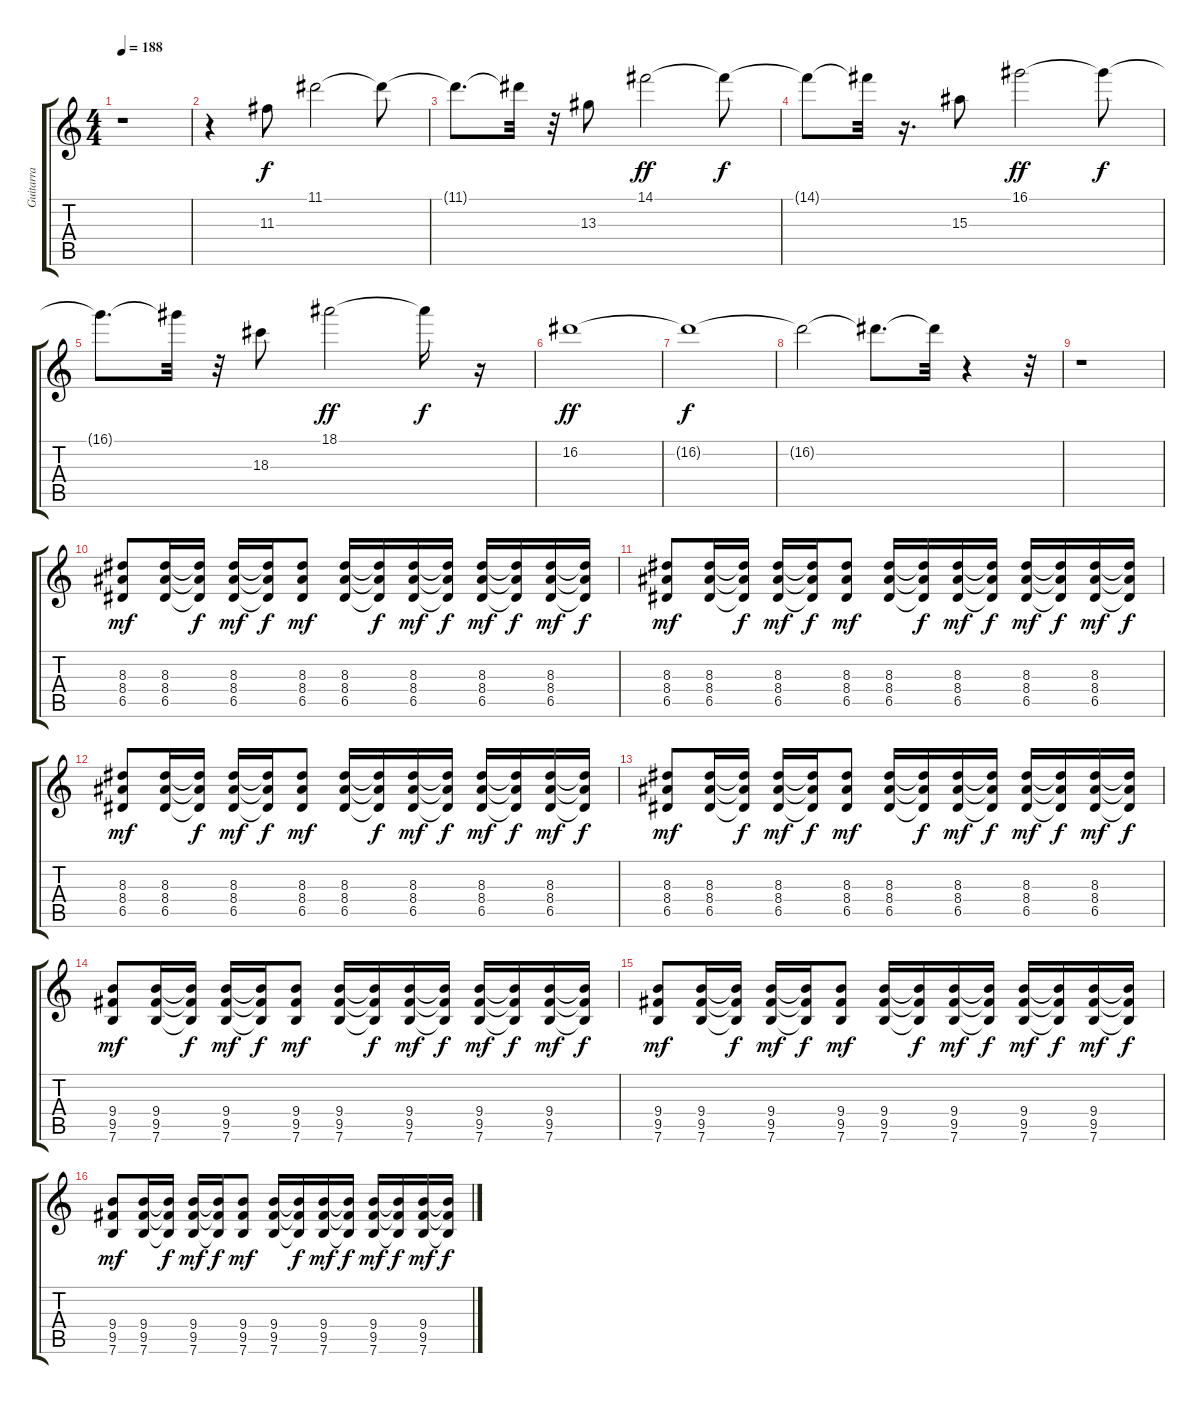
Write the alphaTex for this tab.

\track ("Guitarra " "Guitarra ") {instrument overdrivenguitar}
\staff {score tabs}
\tuning (E4 B3 G3 D3 A2 E2) {hide}
\ts (4 4)
\tempo 188
\clef g2
\ks c
r.1{dy f} |
r.4 11.3.8 11.1.2 11.1{t}.8 |
11.1{t}.8{d} 11.1{t}.32 r.32 13.3.8 14.1.2{dy ff} 14.1{t}.8{dy f} |
14.1{t}.8 14.1{t}.32 r.16{d} 15.3.8 16.1.2{dy ff} 16.1{t}.8{dy f} |
16.1{t}.8{d} 16.1{t}.32 r.32 18.3.8 18.1.2{dy ff} 18.1{t}.16{dy f} r.16 |
16.2.1{dy ff} |
16.2{t}.1{dy f} |
16.2{t}.2 16.2{t}.8{d} 16.2{t}.32 r.4 r.32 |
r.1 |
(8.3 8.4 6.5).8{dy mf} (8.3 8.4 6.5).16 (8.3{t} 8.4{t} 6.5{t}).16{dy f} (8.3 8.4 6.5).16{dy mf} (8.3{t} 8.4{t} 6.5{t}).16{dy f} (8.3 8.4 6.5).8{dy mf} (8.3 8.4 6.5).16 (8.3{t} 8.4{t} 6.5{t}).16{dy f} (8.3 8.4 6.5).16{dy mf} (8.3{t} 8.4{t} 6.5{t}).16{dy f} (8.3 8.4 6.5).16{dy mf} (8.3{t} 8.4{t} 6.5{t}).16{dy f} (8.3 8.4 6.5).16{dy mf} (8.3{t} 8.4{t} 6.5{t}).16{dy f} |
(8.3 8.4 6.5).8{dy mf} (8.3 8.4 6.5).16 (8.3{t} 8.4{t} 6.5{t}).16{dy f} (8.3 8.4 6.5).16{dy mf} (8.3{t} 8.4{t} 6.5{t}).16{dy f} (8.3 8.4 6.5).8{dy mf} (8.3 8.4 6.5).16 (8.3{t} 8.4{t} 6.5{t}).16{dy f} (8.3 8.4 6.5).16{dy mf} (8.3{t} 8.4{t} 6.5{t}).16{dy f} (8.3 8.4 6.5).16{dy mf} (8.3{t} 8.4{t} 6.5{t}).16{dy f} (8.3 8.4 6.5).16{dy mf} (8.3{t} 8.4{t} 6.5{t}).16{dy f} |
(8.3 8.4 6.5).8{dy mf} (8.3 8.4 6.5).16 (8.3{t} 8.4{t} 6.5{t}).16{dy f} (8.3 8.4 6.5).16{dy mf} (8.3{t} 8.4{t} 6.5{t}).16{dy f} (8.3 8.4 6.5).8{dy mf} (8.3 8.4 6.5).16 (8.3{t} 8.4{t} 6.5{t}).16{dy f} (8.3 8.4 6.5).16{dy mf} (8.3{t} 8.4{t} 6.5{t}).16{dy f} (8.3 8.4 6.5).16{dy mf} (8.3{t} 8.4{t} 6.5{t}).16{dy f} (8.3 8.4 6.5).16{dy mf} (8.3{t} 8.4{t} 6.5{t}).16{dy f} |
(8.3 8.4 6.5).8{dy mf} (8.3 8.4 6.5).16 (8.3{t} 8.4{t} 6.5{t}).16{dy f} (8.3 8.4 6.5).16{dy mf} (8.3{t} 8.4{t} 6.5{t}).16{dy f} (8.3 8.4 6.5).8{dy mf} (8.3 8.4 6.5).16 (8.3{t} 8.4{t} 6.5{t}).16{dy f} (8.3 8.4 6.5).16{dy mf} (8.3{t} 8.4{t} 6.5{t}).16{dy f} (8.3 8.4 6.5).16{dy mf} (8.3{t} 8.4{t} 6.5{t}).16{dy f} (8.3 8.4 6.5).16{dy mf} (8.3{t} 8.4{t} 6.5{t}).16{dy f} |
(9.4 9.5 7.6).8{dy mf} (9.4 9.5 7.6).16 (9.4{t} 9.5{t} 7.6{t}).16{dy f} (9.4 9.5 7.6).16{dy mf} (9.4{t} 9.5{t} 7.6{t}).16{dy f} (9.4 9.5 7.6).8{dy mf} (9.4 9.5 7.6).16 (9.4{t} 9.5{t} 7.6{t}).16{dy f} (9.4 9.5 7.6).16{dy mf} (9.4{t} 9.5{t} 7.6{t}).16{dy f} (9.4 9.5 7.6).16{dy mf} (9.4{t} 9.5{t} 7.6{t}).16{dy f} (9.4 9.5 7.6).16{dy mf} (9.4{t} 9.5{t} 7.6{t}).16{dy f} |
(9.4 9.5 7.6).8{dy mf} (9.4 9.5 7.6).16 (9.4{t} 9.5{t} 7.6{t}).16{dy f} (9.4 9.5 7.6).16{dy mf} (9.4{t} 9.5{t} 7.6{t}).16{dy f} (9.4 9.5 7.6).8{dy mf} (9.4 9.5 7.6).16 (9.4{t} 9.5{t} 7.6{t}).16{dy f} (9.4 9.5 7.6).16{dy mf} (9.4{t} 9.5{t} 7.6{t}).16{dy f} (9.4 9.5 7.6).16{dy mf} (9.4{t} 9.5{t} 7.6{t}).16{dy f} (9.4 9.5 7.6).16{dy mf} (9.4{t} 9.5{t} 7.6{t}).16{dy f} |
(9.4 9.5 7.6).8{dy mf} (9.4 9.5 7.6).16 (9.4{t} 9.5{t} 7.6{t}).16{dy f} (9.4 9.5 7.6).16{dy mf} (9.4{t} 9.5{t} 7.6{t}).16{dy f} (9.4 9.5 7.6).8{dy mf} (9.4 9.5 7.6).16 (9.4{t} 9.5{t} 7.6{t}).16{dy f} (9.4 9.5 7.6).16{dy mf} (9.4{t} 9.5{t} 7.6{t}).16{dy f} (9.4 9.5 7.6).16{dy mf} (9.4{t} 9.5{t} 7.6{t}).16{dy f} (9.4 9.5 7.6).16{dy mf} (9.4{t} 9.5{t} 7.6{t}).16{dy f}
